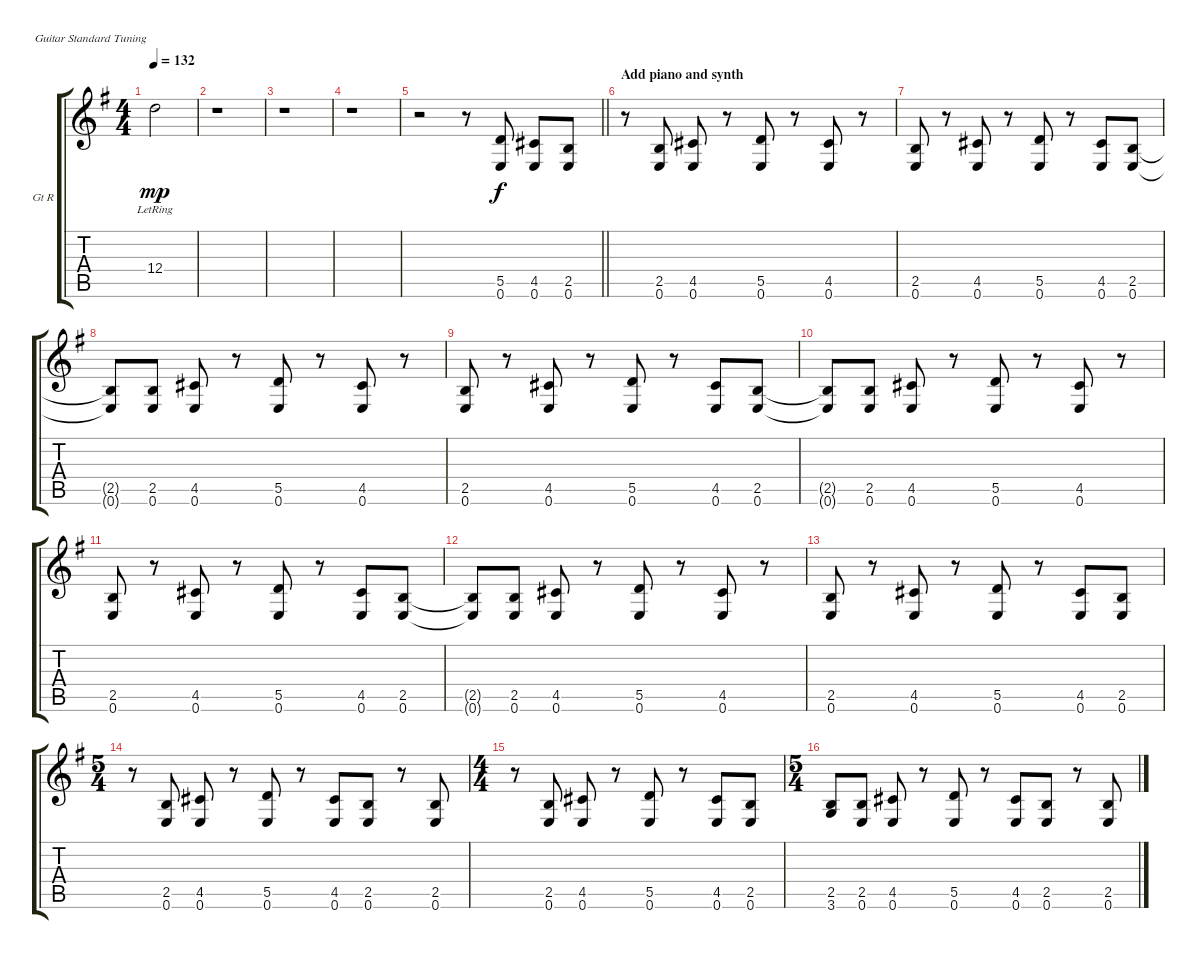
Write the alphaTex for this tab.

\bracketExtendMode groupsimilarinstruments
\firstSystemTrackNameOrientation horizontal
\otherSystemsTrackNameOrientation horizontal
\track ("Guitar - right" "Gt R") {instrument acousticguitarsteel}
\staff {score tabs}
\tuning (E4 B3 G3 D3 A2 E2)
\ts (4 4)
\tempo 132
\clef g2
\ks g
12.4{lr t}.2{dy mp} |
r.1 |
r.1 |
r.1 |
\barLineRight lightlight
r.2 r.8 (5.5 0.6).8{dy f} (4.5 0.6).8 (2.5 0.6).8 |
\section ("" "Add piano and synth")
r.8 (2.5 0.6).8 (4.5 0.6).8 r.8 (5.5 0.6).8 r.8 (4.5 0.6).8 r.8 |
(2.5 0.6).8 r.8 (4.5 0.6).8 r.8 (5.5 0.6).8 r.8 (4.5 0.6).8 (2.5 0.6).8 |
(2.5{t} 0.6{t}).8 (2.5 0.6).8 (4.5 0.6).8 r.8 (5.5 0.6).8 r.8 (4.5 0.6).8 r.8 |
(2.5 0.6).8 r.8 (4.5 0.6).8 r.8 (5.5 0.6).8 r.8 (4.5 0.6).8 (2.5 0.6).8 |
(2.5{t} 0.6{t}).8 (2.5 0.6).8 (4.5 0.6).8 r.8 (5.5 0.6).8 r.8 (4.5 0.6).8 r.8 |
(2.5 0.6).8 r.8 (4.5 0.6).8 r.8 (5.5 0.6).8 r.8 (4.5 0.6).8 (2.5 0.6).8 |
(2.5{t} 0.6{t}).8 (2.5 0.6).8 (4.5 0.6).8 r.8 (5.5 0.6).8 r.8 (4.5 0.6).8 r.8 |
(2.5 0.6).8 r.8 (4.5 0.6).8 r.8 (5.5 0.6).8 r.8 (4.5 0.6).8 (2.5 0.6).8 |
\ts (5 4)
r.8 (2.5 0.6).8 (4.5 0.6).8 r.8 (5.5 0.6).8 r.8 (4.5 0.6).8 (2.5 0.6).8 r.8 (2.5 0.6).8 |
\ts (4 4)
r.8 (2.5 0.6).8 (4.5 0.6).8 r.8 (5.5 0.6).8 r.8 (4.5 0.6).8 (2.5 0.6).8 |
\ts (5 4)
(2.5 3.6).8 (2.5 0.6).8 (4.5 0.6).8 r.8 (5.5 0.6).8 r.8 (4.5 0.6).8 (2.5 0.6).8 r.8 (2.5 0.6).8
